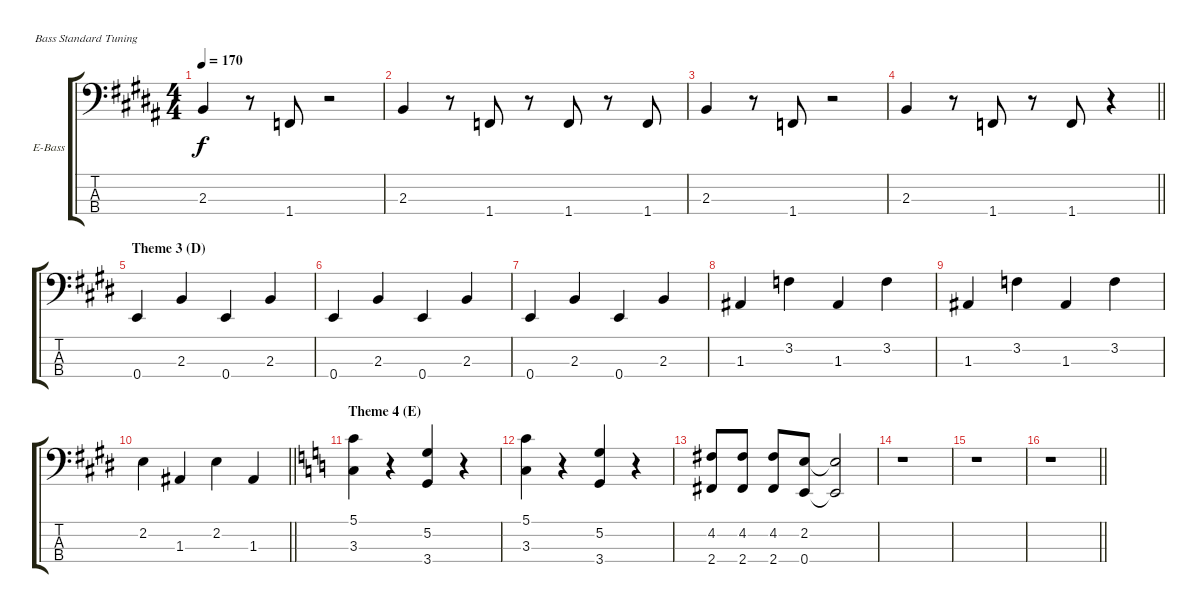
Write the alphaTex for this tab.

\bracketExtendMode groupsimilarinstruments
\firstSystemTrackNameOrientation horizontal
\otherSystemsTrackNameOrientation horizontal
\track ("Bass" "E-Bass") {instrument electricbassfinger}
\staff {score tabs}
\tuning (G2 D2 A1 E1)
\ts (4 4)
\tempo 170
\clef f4
\ks b
2.3.4{dy f} r.8 1.4.8 r.2 |
2.3.4 r.8 1.4.8 r.8 1.4.8 r.8 1.4.8 |
2.3.4 r.8 1.4.8 r.2 |
\barLineRight lightlight
2.3.4 r.8 1.4.8 r.8 1.4.8 r.4 |
\section ("" "Theme 3 (D)")
\ks e
0.4.4 2.3.4 0.4.4 2.3.4 |
0.4.4 2.3.4 0.4.4 2.3.4 |
0.4.4 2.3.4 0.4.4 2.3.4 |
1.3.4 3.2.4 1.3.4 3.2.4 |
1.3.4 3.2.4 1.3.4 3.2.4 |
\barLineRight lightlight
2.2.4 1.3.4 2.2.4 1.3.4 |
\section ("" "Theme 4 (E)")
\ks c
(5.1 3.3).4 r.4 (5.2 3.4).4 r.4 |
(5.1 3.3).4 r.4 (5.2 3.4).4 r.4 |
(4.2 2.4).8 (4.2 2.4).8 (4.2 2.4).8 (2.2 0.4).8 (2.2{t} 0.4{t}).2 |
r.1 |
r.1 |
\barLineRight lightlight
r.1
